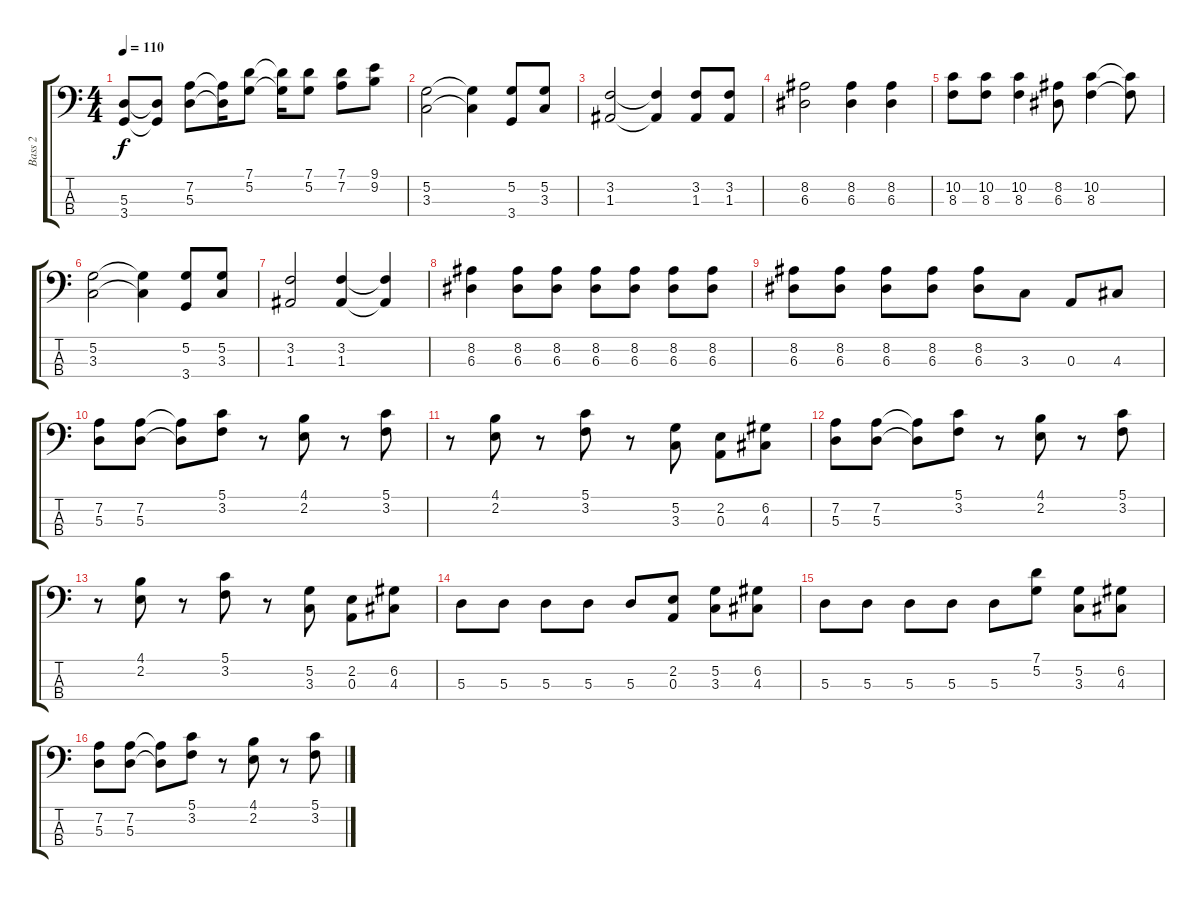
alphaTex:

\track ("Bass 2" "Bass 2") {instrument electricbasspick}
\staff {score tabs}
\tuning (G2 D2 A1 E1) {hide}
\ts (4 4)
\tempo 110
\clef f4
\ks c
(5.3 3.4).8{dy f} (5.3{t} 3.4{t}).8 (7.2 5.3).8 (7.2{t} 5.3{t}).16 (7.1 5.2).8 (7.1{t} 5.2{t}).16 (7.1 5.2).8 (7.1 7.2).8 (9.1 9.2).8 |
(5.2 3.3).2 (5.2{t} 3.3{t}).4 (5.2 3.4).8 (5.2 3.3).8 |
(3.2 1.3).2 (3.2{t} 1.3{t}).4 (3.2 1.3).8 (3.2 1.3).8 |
(8.2 6.3).2 (8.2 6.3).4 (8.2 6.3).4 |
(10.2 8.3).8 (10.2 8.3).8 (10.2 8.3).4 (8.2 6.3).8 (10.2 8.3).4 (10.2{t} 8.3{t}).8 |
(5.2 3.3).2 (5.2{t} 3.3{t}).4 (5.2 3.4).8 (5.2 3.3).8 |
(3.2 1.3).2 (3.2 1.3).4 (3.2{t} 1.3{t}).4 |
(8.2 6.3).4 (8.2 6.3).8 (8.2 6.3).8 (8.2 6.3).8 (8.2 6.3).8 (8.2 6.3).8 (8.2 6.3).8 |
(8.2 6.3).8 (8.2 6.3).8 (8.2 6.3).8 (8.2 6.3).8 (8.2 6.3).8 3.3.8 0.3.8 4.3.8 |
(7.2 5.3).8 (7.2 5.3).8 (7.2{t} 5.3{t}).8 (5.1 3.2).8 r.8 (4.1 2.2).8 r.8 (5.1 3.2).8 |
r.8 (4.1 2.2).8 r.8 (5.1 3.2).8 r.8 (5.2 3.3).8 (2.2 0.3).8 (6.2 4.3).8 |
(7.2 5.3).8 (7.2 5.3).8 (7.2{t} 5.3{t}).8 (5.1 3.2).8 r.8 (4.1 2.2).8 r.8 (5.1 3.2).8 |
r.8 (4.1 2.2).8 r.8 (5.1 3.2).8 r.8 (5.2 3.3).8 (2.2 0.3).8 (6.2 4.3).8 |
5.3.8 5.3.8 5.3.8 5.3.8 5.3.8 (2.2 0.3).8 (5.2 3.3).8 (6.2 4.3).8 |
5.3.8 5.3.8 5.3.8 5.3.8 5.3.8 (7.1 5.2).8 (5.2 3.3).8 (6.2 4.3).8 |
(7.2 5.3).8 (7.2 5.3).8 (7.2{t} 5.3{t}).8 (5.1 3.2).8 r.8 (4.1 2.2).8 r.8 (5.1 3.2).8
